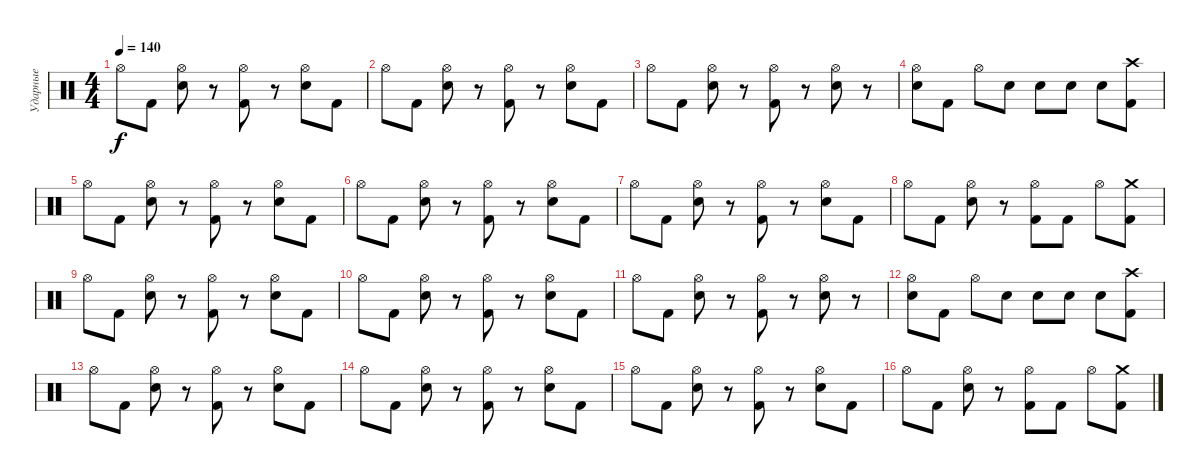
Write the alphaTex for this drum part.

\track ("Ударные" "Ударные") {instrument percussion}
\staff {score}
\articulation defaults
\ts (4 4)
\tempo 140
\clef neutral
\ks c "Hi-Hat (open)".8{dy f} "Kick (hit) 2".8
("Hi-Hat (open)" "Electric Snare (hit)").8 r.8 ("Hi-Hat (open)" "Kick (hit) 2").8 r.8 ("Hi-Hat (open)" "Electric Snare (hit)").8 "Kick (hit) 2".8 |
"Hi-Hat (open)".8 "Kick (hit) 2".8 ("Hi-Hat (open)" "Electric Snare (hit)").8 r.8 ("Hi-Hat (open)" "Kick (hit) 2").8 r.8 ("Hi-Hat (open)" "Electric Snare (hit)").8 "Kick (hit) 2".8 |
"Hi-Hat (open)".8 "Kick (hit) 2".8 ("Hi-Hat (open)" "Electric Snare (hit)").8 r.8 ("Hi-Hat (open)" "Kick (hit) 2").8 r.8 ("Hi-Hat (open)" "Electric Snare (hit)").8 r.8 |
("Hi-Hat (open)" "Electric Snare (hit)").8 "Kick (hit) 2".8 "Hi-Hat (open)".8 "Electric Snare (hit)".8 "Electric Snare (hit)".8 "Electric Snare (hit)".8 "Electric Snare (hit)".8 ("Crash high (hit)" "Kick (hit) 2").8 |
"Hi-Hat (open)".8 "Kick (hit) 2".8 ("Hi-Hat (open)" "Electric Snare (hit)").8 r.8 ("Hi-Hat (open)" "Kick (hit) 2").8 r.8 ("Hi-Hat (open)" "Electric Snare (hit)").8 "Kick (hit) 2".8 |
"Hi-Hat (open)".8 "Kick (hit) 2".8 ("Hi-Hat (open)" "Electric Snare (hit)").8 r.8 ("Hi-Hat (open)" "Kick (hit) 2").8 r.8 ("Hi-Hat (open)" "Electric Snare (hit)").8 "Kick (hit) 2".8 |
"Hi-Hat (open)".8 "Kick (hit) 2".8 ("Hi-Hat (open)" "Electric Snare (hit)").8 r.8 ("Hi-Hat (open)" "Kick (hit) 2").8 r.8 ("Hi-Hat (open)" "Electric Snare (hit)").8 "Kick (hit) 2".8 |
"Hi-Hat (open)".8 "Kick (hit) 2".8 ("Hi-Hat (open)" "Electric Snare (hit)").8 r.8 ("Hi-Hat (open)" "Kick (hit) 2").8 "Kick (hit) 2".8 "Hi-Hat (open)".8 ("Crash medium (hit)" "Kick (hit) 2").8 |
"Hi-Hat (open)".8 "Kick (hit) 2".8 ("Hi-Hat (open)" "Electric Snare (hit)").8 r.8 ("Hi-Hat (open)" "Kick (hit) 2").8 r.8 ("Hi-Hat (open)" "Electric Snare (hit)").8 "Kick (hit) 2".8 |
"Hi-Hat (open)".8 "Kick (hit) 2".8 ("Hi-Hat (open)" "Electric Snare (hit)").8 r.8 ("Hi-Hat (open)" "Kick (hit) 2").8 r.8 ("Hi-Hat (open)" "Electric Snare (hit)").8 "Kick (hit) 2".8 |
"Hi-Hat (open)".8 "Kick (hit) 2".8 ("Hi-Hat (open)" "Electric Snare (hit)").8 r.8 ("Hi-Hat (open)" "Kick (hit) 2").8 r.8 ("Hi-Hat (open)" "Electric Snare (hit)").8 r.8 |
("Hi-Hat (open)" "Electric Snare (hit)").8 "Kick (hit) 2".8 "Hi-Hat (open)".8 "Electric Snare (hit)".8 "Electric Snare (hit)".8 "Electric Snare (hit)".8 "Electric Snare (hit)".8 ("Crash high (hit)" "Kick (hit) 2").8 |
"Hi-Hat (open)".8 "Kick (hit) 2".8 ("Hi-Hat (open)" "Electric Snare (hit)").8 r.8 ("Hi-Hat (open)" "Kick (hit) 2").8 r.8 ("Hi-Hat (open)" "Electric Snare (hit)").8 "Kick (hit) 2".8 |
"Hi-Hat (open)".8 "Kick (hit) 2".8 ("Hi-Hat (open)" "Electric Snare (hit)").8 r.8 ("Hi-Hat (open)" "Kick (hit) 2").8 r.8 ("Hi-Hat (open)" "Electric Snare (hit)").8 "Kick (hit) 2".8 |
"Hi-Hat (open)".8 "Kick (hit) 2".8 ("Hi-Hat (open)" "Electric Snare (hit)").8 r.8 ("Hi-Hat (open)" "Kick (hit) 2").8 r.8 ("Hi-Hat (open)" "Electric Snare (hit)").8 "Kick (hit) 2".8 |
"Hi-Hat (open)".8 "Kick (hit) 2".8 ("Hi-Hat (open)" "Electric Snare (hit)").8 r.8 ("Hi-Hat (open)" "Kick (hit) 2").8 "Kick (hit) 2".8 "Hi-Hat (open)".8 ("Crash medium (hit)" "Kick (hit) 2").8
